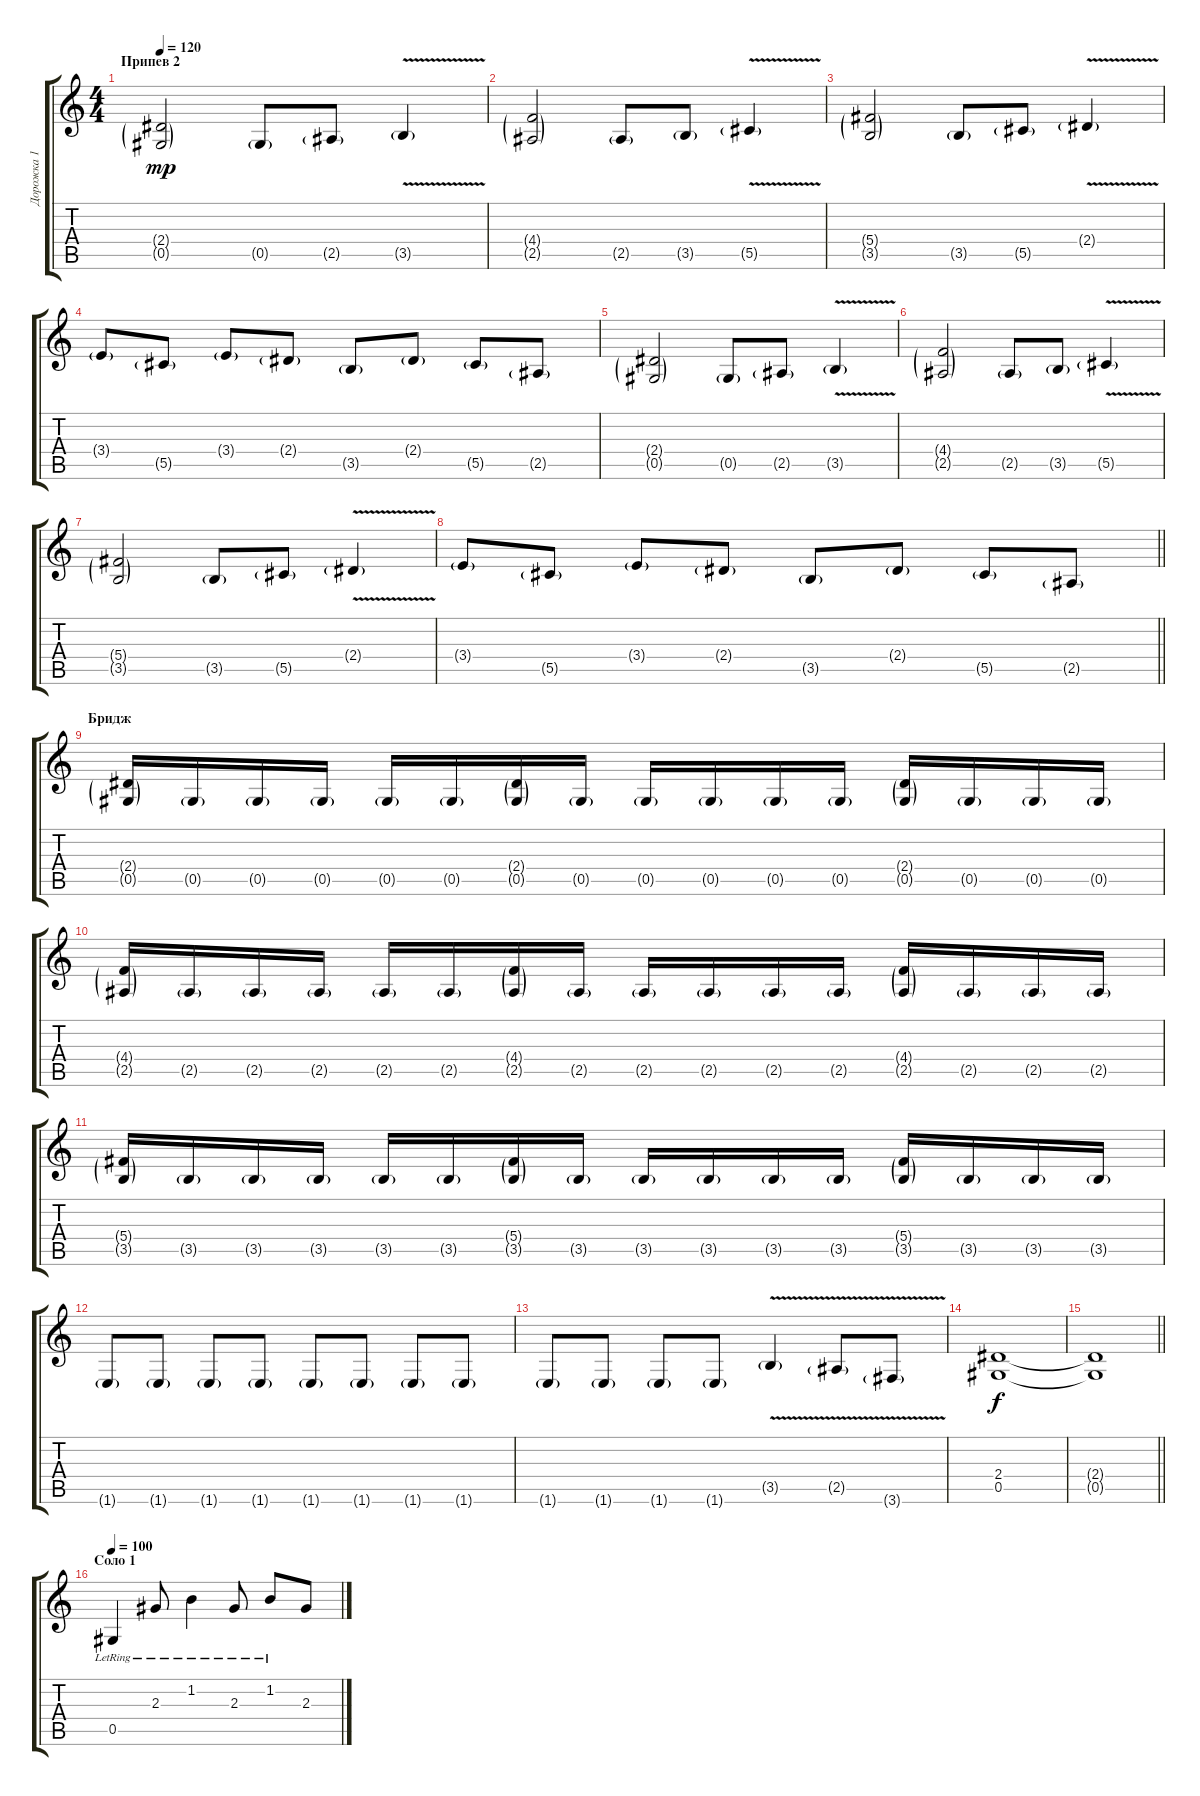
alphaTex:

\track ("Дорожка 1" "Дорожка 1") {instrument acousticguitarsteel}
\staff {score tabs}
\tuning (Eb4 Bb3 Gb3 Db3 Ab2 Eb2) {hide}
\ts (4 4)
\section ("" "Припев 2")
\tempo 120
\clef g2
\ks c
(2.4{g} 0.5{g}).2{dy mp} 0.5{g}.8 2.5{g}.8 3.5{v g}.4 |
(4.4{g} 2.5{g}).2 2.5{g}.8 3.5{g}.8 5.5{v g}.4 |
(5.4{g} 3.5{g}).2 3.5{g}.8 5.5{g}.8 2.4{v g}.4 |
3.4{g}.8 5.5{g}.8 3.4{g}.8 2.4{g}.8 3.5{g}.8 2.4{g}.8 5.5{g}.8 2.5{g}.8 |
(2.4{g} 0.5{g}).2 0.5{g}.8 2.5{g}.8 3.5{v g}.4 |
(4.4{g} 2.5{g}).2 2.5{g}.8 3.5{g}.8 5.5{v g}.4 |
(5.4{g} 3.5{g}).2 3.5{g}.8 5.5{g}.8 2.4{v g}.4 |
\barLineRight lightlight
3.4{g}.8 5.5{g}.8 3.4{g}.8 2.4{g}.8 3.5{g}.8 2.4{g}.8 5.5{g}.8 2.5{g}.8 |
\section ("" "Бридж")
(2.4{g} 0.5{g}).16 0.5{g}.16 0.5{g}.16 0.5{g}.16 0.5{g}.16 0.5{g}.16 (2.4{g} 0.5{g}).16 0.5{g}.16 0.5{g}.16 0.5{g}.16 0.5{g}.16 0.5{g}.16 (2.4{g} 0.5{g}).16 0.5{g}.16 0.5{g}.16 0.5{g}.16 |
(4.4{g} 2.5{g}).16 2.5{g}.16 2.5{g}.16 2.5{g}.16 2.5{g}.16 2.5{g}.16 (4.4{g} 2.5{g}).16 2.5{g}.16 2.5{g}.16 2.5{g}.16 2.5{g}.16 2.5{g}.16 (4.4{g} 2.5{g}).16 2.5{g}.16 2.5{g}.16 2.5{g}.16 |
(5.4{g} 3.5{g}).16 3.5{g}.16 3.5{g}.16 3.5{g}.16 3.5{g}.16 3.5{g}.16 (5.4{g} 3.5{g}).16 3.5{g}.16 3.5{g}.16 3.5{g}.16 3.5{g}.16 3.5{g}.16 (5.4{g} 3.5{g}).16 3.5{g}.16 3.5{g}.16 3.5{g}.16 |
1.6{g}.8 1.6{g}.8 1.6{g}.8 1.6{g}.8 1.6{g}.8 1.6{g}.8 1.6{g}.8 1.6{g}.8 |
1.6{g}.8 1.6{g}.8 1.6{g}.8 1.6{g}.8 3.5{v g}.4 2.5{v g}.8 3.6{v g}.8 |
(2.4 0.5).1{dy f} |
\barLineRight lightlight
(2.4{t} 0.5{t}).1 |
\section ("" "Соло 1")
\tempo 100
0.5{lr}.4{instrument acousticguitarsteel} 2.3{lr}.8 1.2{lr}.4 2.3{lr}.8 1.2{lr}.8 2.3.8
